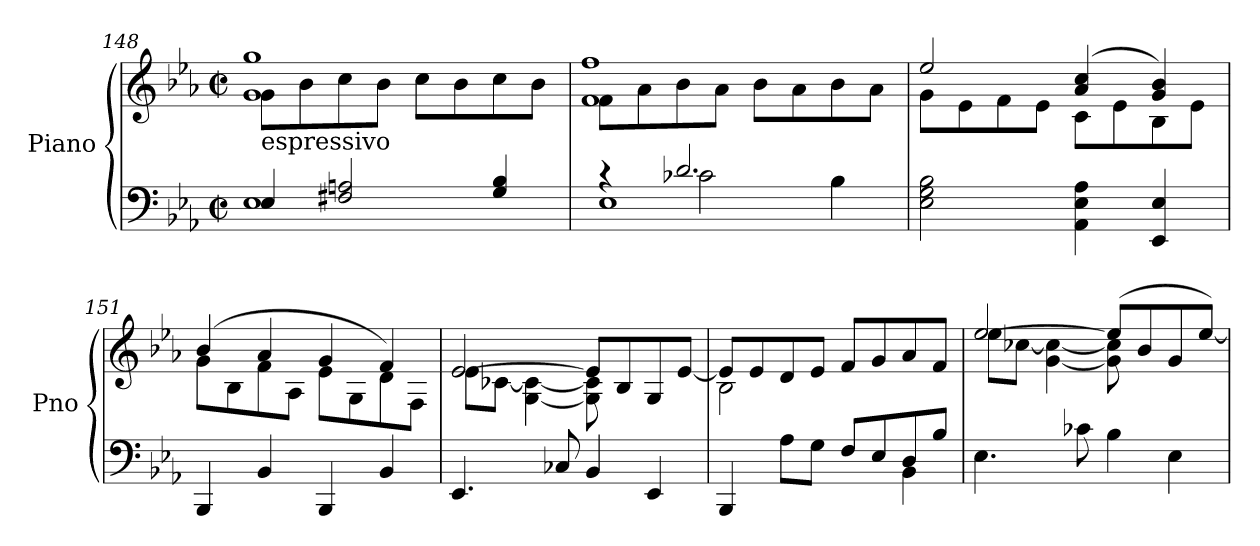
**kern	**kern
*part1	*part1
*staff2	*staff1
*I"Piano	*
*I'Pno	*
*clefF4	*clefG2
*k[b-e-a-]	*k[b-e-a-]
*E-:	*E-:
*M2/2	*M2/2
*met(c|)	*met(c|)
=148	=148
*^	*^
!	!	!LO:TX:b:t=espressivo	!
4E-/	1E-	8g\L	1g 1gg
.	.	8b-\	.
2F#X/ 2An/	.	8cc\	.
.	.	8b-\J	.
.	.	8cc\L	.
.	.	8b-\	.
4G/ 4B-/	.	8cc\	.
.	.	8b-\J	.
!!LO:LB:g=z	!!
=149	=149	=149	=149
*	*^	*	*
4rc	1E-	4ryy	8f\L	1f 1ff
.	.	.	8a-\	.
2.d/	.	2c-X\	8b-\	.
.	.	.	8a-\J	.
.	.	.	8b-\L	.
.	.	.	8a-\	.
.	.	4B-\	8b-\	.
.	.	.	8a-\J	.
*v	*v	*v	*	*
=150	=150	=150
2E-\ 2G\ 2B-\	2ee-/	8g\L
.	.	8e-\
.	.	8f\
.	.	8e-\J
4AA-\ 4E-\ 4A-\	(4a-/ 4cc/	8c\L
.	.	8e-\
4EE-/ 4E-/	4g/ 4b-/)	8B-\
.	.	8e-\J
=151	=151	=151
4BBB-/	(4b-/	8g\L
.	.	8B-\
4BB-/	4a-/	8f\
.	.	8A-\J
4BBB-/	4g/	8e-\L
.	.	8G\
4BB-/	4f/)	8d\
.	.	8F\J
=152	=152	=152
4.EE-/	[2e-/	8e-\L
.	.	[8c-X\J
.	.	[4G\ 4c-\_
8C-X/	.	.
4BB-/	8e-/L]	8G\] 8c-\]
.	8B-/	4.ryy
4EE-/	8G/	.
.	[8e-/J	.
=153	=153	=153
*^	*	*
4BBB-/	2.ryy	8e-/L]	2B-\
.	.	8e-/	.
8A-\L	.	8d/	.
8G\J	.	8e-/J	.
8F/L	.	8f/L	2ryy
8E-/	.	8g/	.
8D/	4BB-\	8a-/	.
8B-/J	.	8f/J	.
*v	*v	*	*
!!LO:PB:g=z	!!
=154	=154	=154
4.E-\	[2ee-/	8ee-\L
.	.	[8cc-X\J
.	.	[4g\ 4cc-\_
8c-X\	.	.
4B-\	(8ee-/L]	8g\] 8cc-\]
.	8b-/	4.ryy
4E-\	8g/	.
.	[8ee-/J)	.
*	*v	*v
=	=
*-	*-
